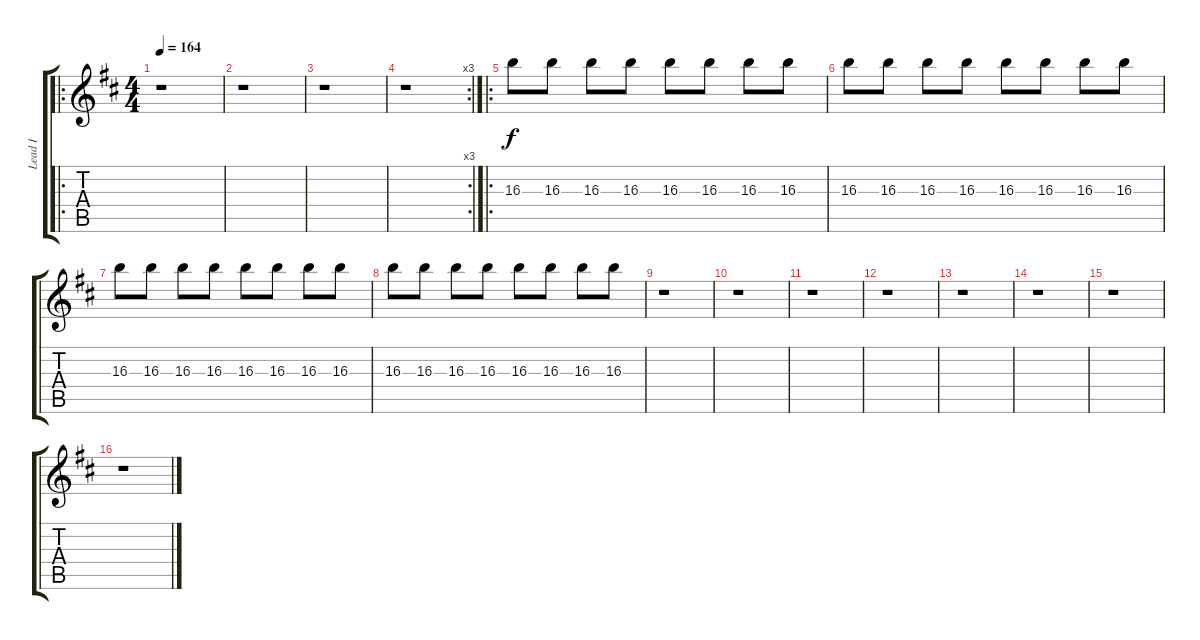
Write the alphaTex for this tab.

\track ("Lead I" "Lead I") {instrument overdrivenguitar}
\staff {score tabs}
\tuning (E4 B3 G3 D3 A2 E2) {hide}
\ro
\ts (4 4)
\tempo 164
\clef g2
\ks d
r.1{dy f instrument overdrivenguitar} |
r.1 |
r.1 |
\rc 3
r.1 |
\ro
16.3.8 16.3.8 16.3.8 16.3.8 16.3.8 16.3.8 16.3.8 16.3.8 |
16.3.8 16.3.8 16.3.8 16.3.8 16.3.8 16.3.8 16.3.8 16.3.8 |
16.3.8 16.3.8 16.3.8 16.3.8 16.3.8 16.3.8 16.3.8 16.3.8 |
16.3.8 16.3.8 16.3.8 16.3.8 16.3.8 16.3.8 16.3.8 16.3.8 |
r.1 |
r.1 |
r.1 |
r.1 |
r.1 |
r.1 |
r.1 |
r.1
